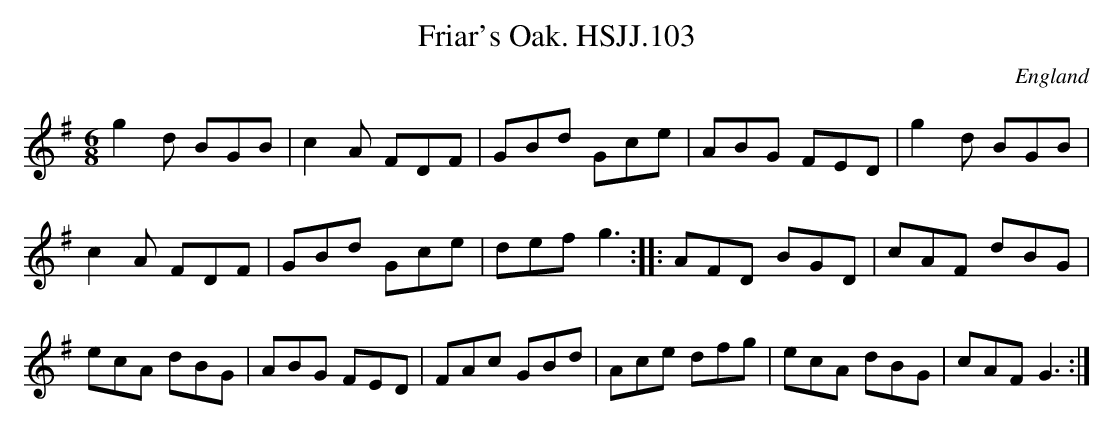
X:1
T:Friar's Oak. HSJJ.103
M:6/8
L:1/8
O:England
K:G
g2d BGB|c2A FDF|GBd Gce|ABG FED|g2d BGB|!c2A FDF|GBd Gce|defg3:|
|:AFD BGD|cAF dBG|!ecA dBG|ABG FED|FAc GBd|Ace dfg|ecA dBG|cAFG3:|]
